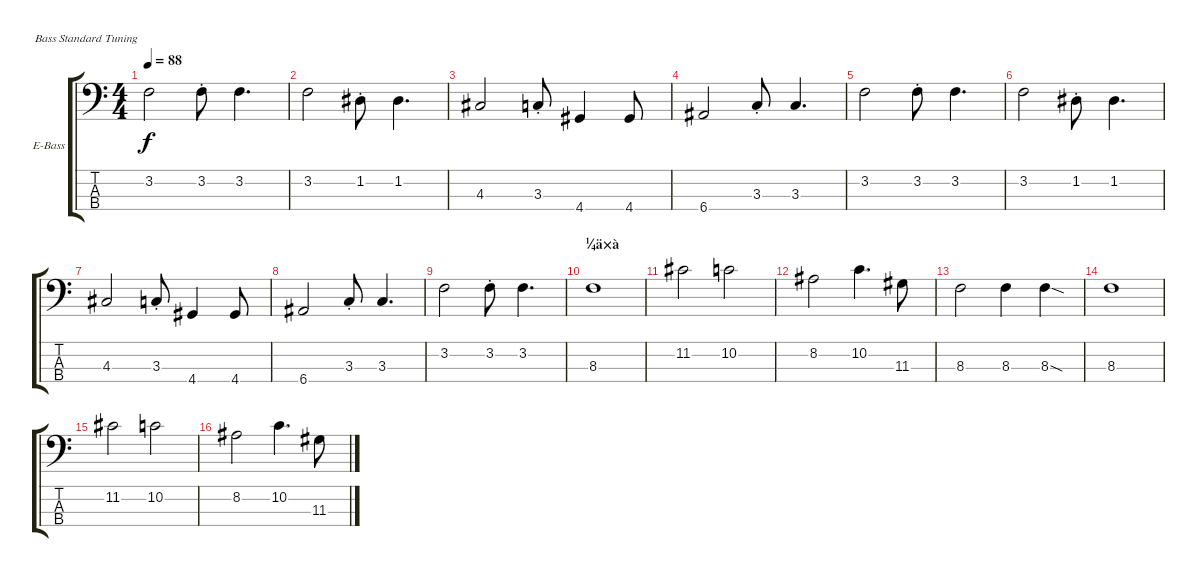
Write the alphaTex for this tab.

\bracketExtendMode groupsimilarinstruments
\firstSystemTrackNameOrientation horizontal
\otherSystemsTrackNameOrientation horizontal
\track ("BASS" "E-Bass") {instrument electricbassfinger}
\staff {score tabs}
\tuning (G2 D2 A1 E1)
\ts (4 4)
\tempo 88
\clef f4
\ks c
3.2.2{dy f} 3.2{st}.8 3.2.4{d} |
3.2.2 1.2{st}.8 1.2.4{d} |
4.3.2 3.3{st}.8 4.4.4 4.4.8 |
6.4.2 3.3{st}.8 3.3.4{d} |
3.2.2 3.2{st}.8 3.2.4{d} |
3.2.2 1.2{st}.8 1.2.4{d} |
4.3.2 3.3{st}.8 4.4.4 4.4.8 |
6.4.2 3.3{st}.8 3.3.4{d} |
3.2.2 3.2{st}.8 3.2.4{d} |
\section ("" "¼ä×à")
8.3.1 |
11.2.2 10.2.2 |
8.2.2 10.2.4{d} 11.3.8 |
8.3.2 8.3.4 8.3{sod}.4 |
8.3.1 |
11.2.2 10.2.2 |
8.2.2 10.2.4{d} 11.3.8
